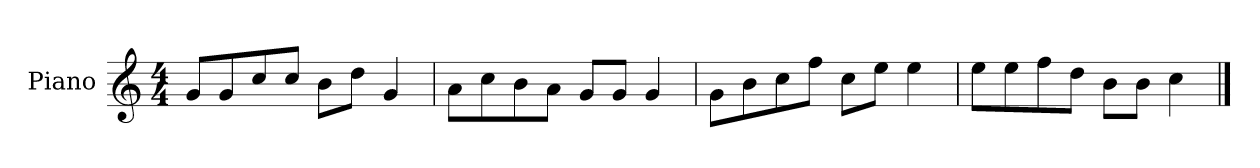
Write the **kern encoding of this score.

**kern
*part1
*staff1
*I"Piano
*I'P-no
*clefG2
*k[]
*M4/4
*MM90
=1
8g/L
8g/
8cc/
8cc/J
8b\L
8dd\J
4g/
=2
8a\L
8cc\
8b\
8a\J
8g/L
8g/J
4g/
=3
8g\L
8b\
8cc\
8ff\J
8cc\L
8ee\J
4ee\
=4
8ee\L
8ee\
8ff\
8dd\J
8b\L
8b\J
4cc\
==
*-
